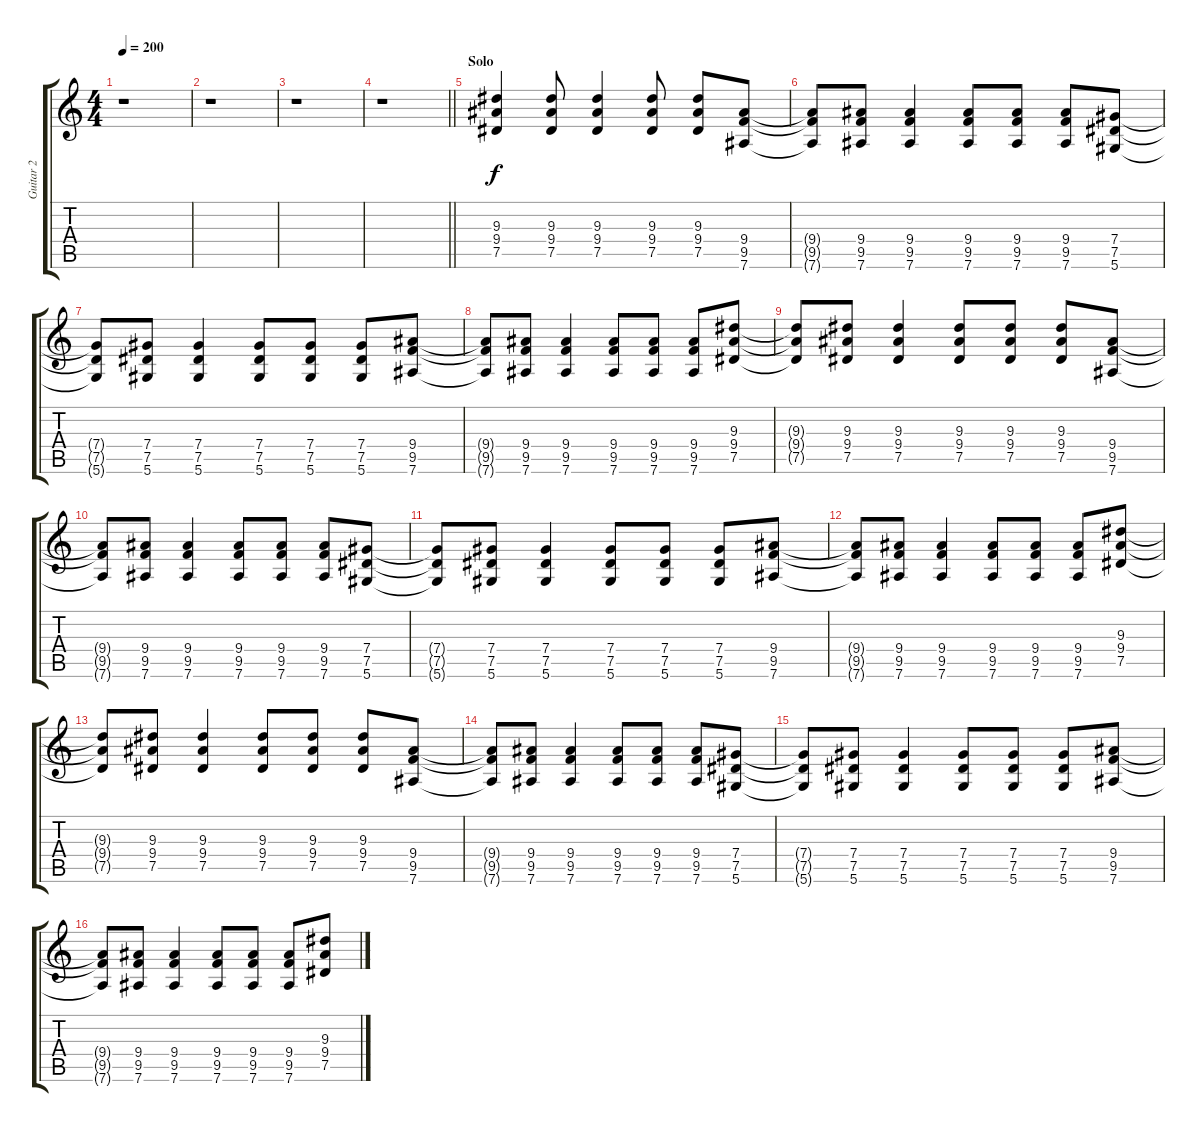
\track ("Guitar 2" "Guitar 2") {instrument overdrivenguitar}
\staff {score tabs}
\tuning (Eb4 Bb3 Gb3 Db3 Ab2 Eb2) {hide}
\ts (4 4)
\tempo 200
\clef g2
\ks c
r.1{dy f} |
r.1 |
r.1 |
\barLineRight lightlight
r.1 |
\section ("" "Solo")
(9.3 9.4 7.5).4{volume 12} (9.3 9.4 7.5).8 (9.3 9.4 7.5).4 (9.3 9.4 7.5).8 (9.3 9.4 7.5).8 (9.4 9.5 7.6).8 |
(9.4{t} 9.5{t} 7.6{t}).8 (9.4 9.5 7.6).8 (9.4 9.5 7.6).4 (9.4 9.5 7.6).8 (9.4 9.5 7.6).8 (9.4 9.5 7.6).8 (7.4 7.5 5.6).8 |
(7.4{t} 7.5{t} 5.6{t}).8 (7.4 7.5 5.6).8 (7.4 7.5 5.6).4 (7.4 7.5 5.6).8 (7.4 7.5 5.6).8 (7.4 7.5 5.6).8 (9.4 9.5 7.6).8 |
(9.4{t} 9.5{t} 7.6{t}).8 (9.4 9.5 7.6).8 (9.4 9.5 7.6).4 (9.4 9.5 7.6).8 (9.4 9.5 7.6).8 (9.4 9.5 7.6).8 (9.3 9.4 7.5).8 |
(9.3{t} 9.4{t} 7.5{t}).8 (9.3 9.4 7.5).8 (9.3 9.4 7.5).4 (9.3 9.4 7.5).8 (9.3 9.4 7.5).8 (9.3 9.4 7.5).8 (9.4 9.5 7.6).8 |
(9.4{t} 9.5{t} 7.6{t}).8 (9.4 9.5 7.6).8 (9.4 9.5 7.6).4 (9.4 9.5 7.6).8 (9.4 9.5 7.6).8 (9.4 9.5 7.6).8 (7.4 7.5 5.6).8 |
(7.4{t} 7.5{t} 5.6{t}).8 (7.4 7.5 5.6).8 (7.4 7.5 5.6).4 (7.4 7.5 5.6).8 (7.4 7.5 5.6).8 (7.4 7.5 5.6).8 (9.4 9.5 7.6).8 |
(9.4{t} 9.5{t} 7.6{t}).8 (9.4 9.5 7.6).8 (9.4 9.5 7.6).4 (9.4 9.5 7.6).8 (9.4 9.5 7.6).8 (9.4 9.5 7.6).8 (9.3 9.4 7.5).8 |
(9.3{t} 9.4{t} 7.5{t}).8 (9.3 9.4 7.5).8 (9.3 9.4 7.5).4 (9.3 9.4 7.5).8 (9.3 9.4 7.5).8 (9.3 9.4 7.5).8 (9.4 9.5 7.6).8 |
(9.4{t} 9.5{t} 7.6{t}).8 (9.4 9.5 7.6).8 (9.4 9.5 7.6).4 (9.4 9.5 7.6).8 (9.4 9.5 7.6).8 (9.4 9.5 7.6).8 (7.4 7.5 5.6).8 |
(7.4{t} 7.5{t} 5.6{t}).8 (7.4 7.5 5.6).8 (7.4 7.5 5.6).4 (7.4 7.5 5.6).8 (7.4 7.5 5.6).8 (7.4 7.5 5.6).8 (9.4 9.5 7.6).8 |
(9.4{t} 9.5{t} 7.6{t}).8 (9.4 9.5 7.6).8 (9.4 9.5 7.6).4 (9.4 9.5 7.6).8 (9.4 9.5 7.6).8 (9.4 9.5 7.6).8 (9.3 9.4 7.5).8
